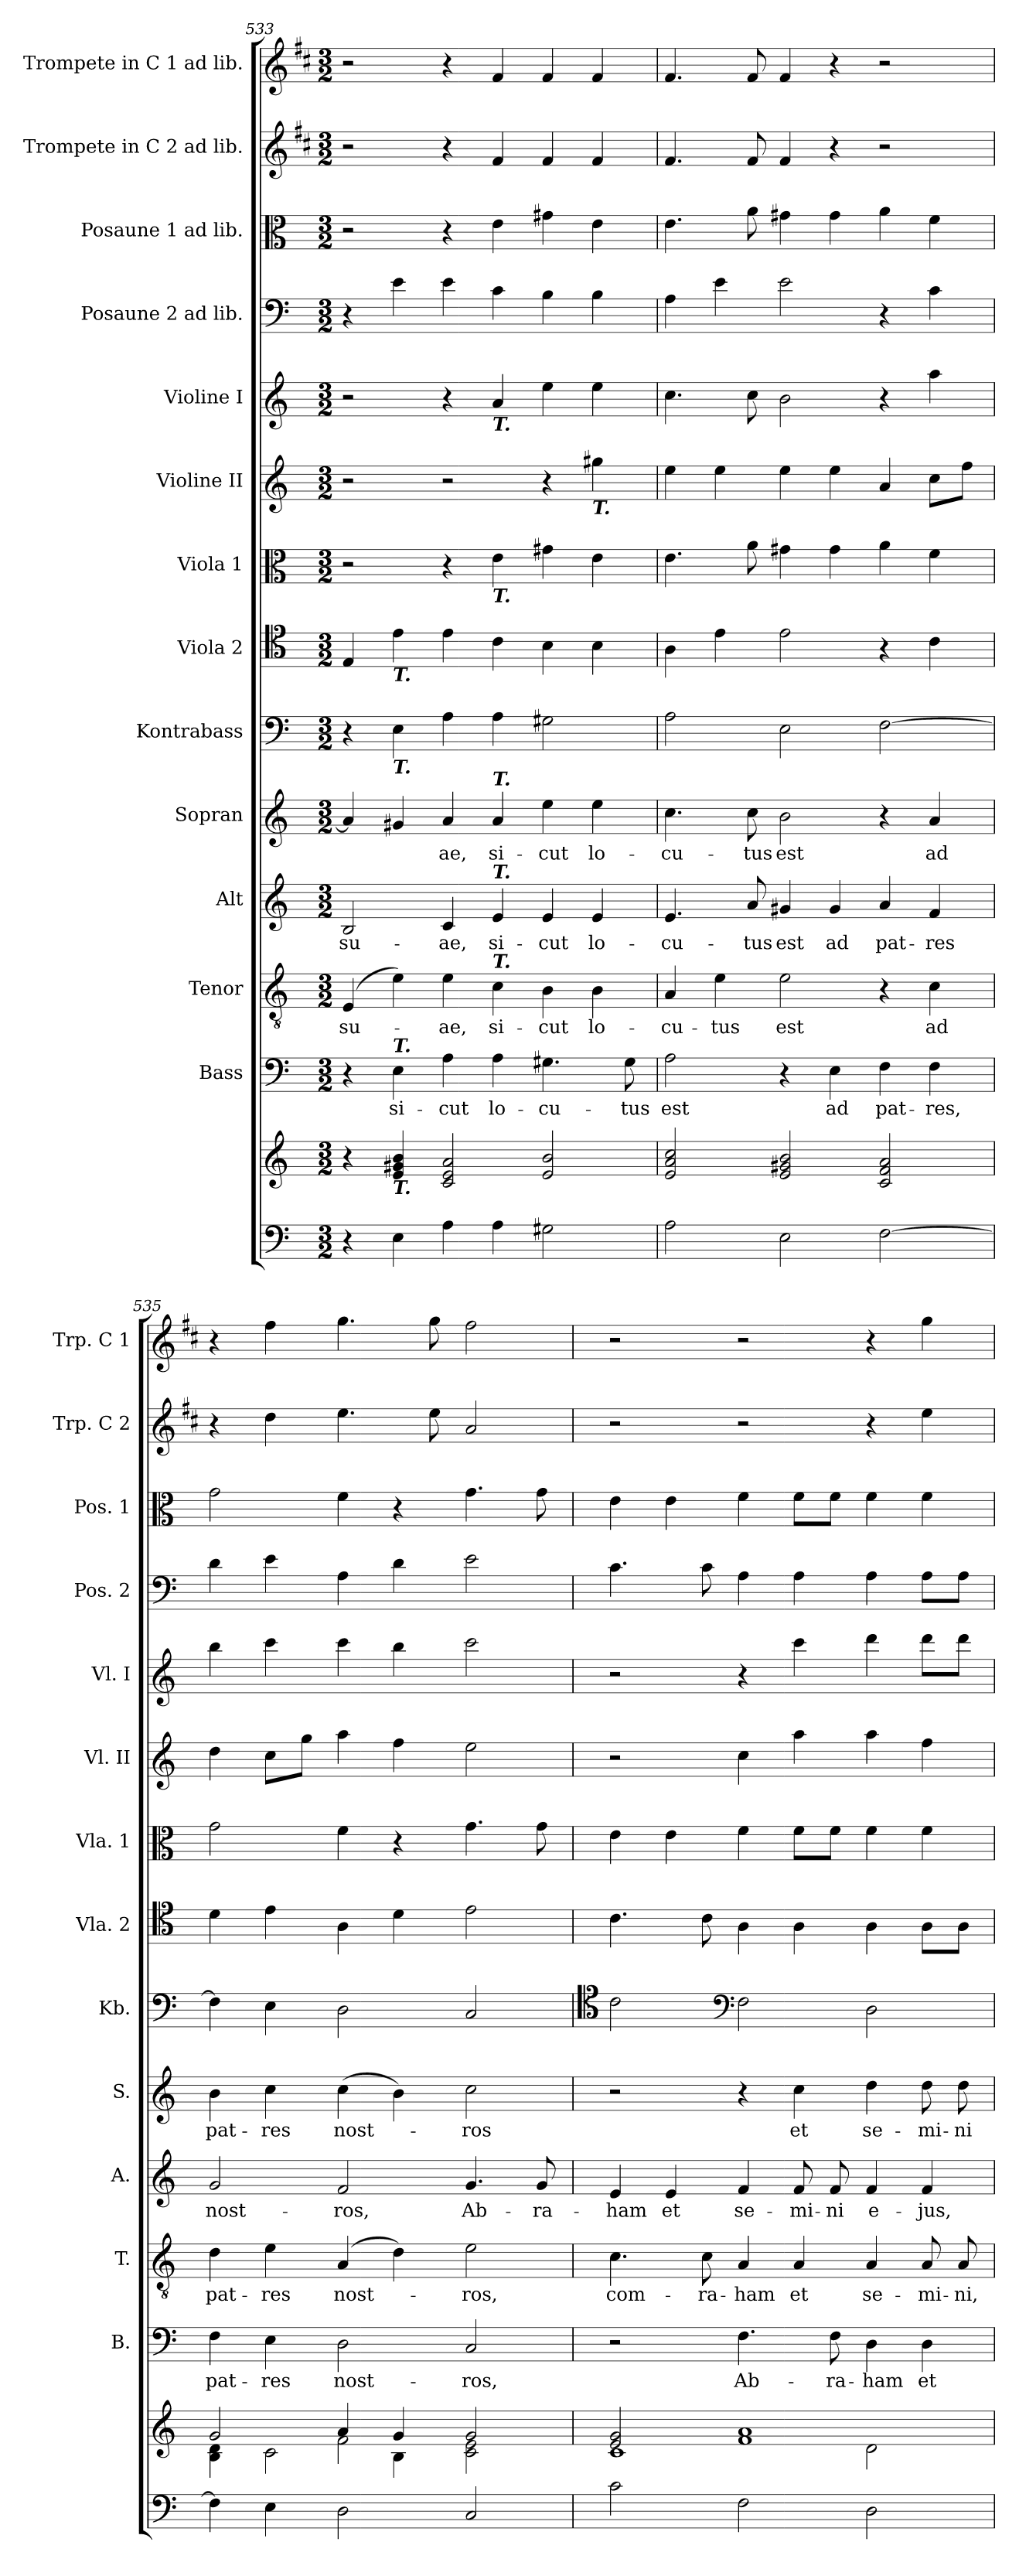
**kern	**kern	**kern	**text	**kern	**text	**kern	**text	**kern	**text	**kern	**kern	**kern	**kern	**kern	**kern	**kern	**kern	**kern
*part14	*part14	*part13	*part13	*part12	*part12	*part11	*part11	*part10	*part10	*part9	*part8	*part7	*part6	*part5	*part4	*part3	*part2	*part1
*staff15	*staff14	*staff13	*staff13	*staff12	*staff12	*staff11	*staff11	*staff10	*staff10	*staff9	*staff8	*staff7	*staff6	*staff5	*staff4	*staff3	*staff2	*staff1
*	*	*I"Bass	*	*I"Tenor	*	*I"Alt	*	*I"Sopran	*	*I"Kontrabass	*I"Viola 2	*I"Viola 1	*I"Violine II	*I"Violine I	*I"Posaune 2 ad lib.	*I"Posaune 1 ad lib.	*I"Trompete in C 2 ad lib.	*I"Trompete in C 1 ad lib.
*	*	*I'B.	*	*I'T.	*	*I'A.	*	*I'S.	*	*I'Kb.	*I'Vla. 2	*I'Vla. 1	*I'Vl. II	*I'Vl. I	*I'Pos. 2	*I'Pos. 1	*I'Trp. C 2	*I'Trp. C 1
*clefF4	*clefG2	*clefF4	*	*clefGv2	*	*clefG2	*	*clefG2	*	*clefF4	*clefC4	*clefC3	*clefG2	*clefG2	*clefF4	*clefC3	*clefG2	*clefG2
*	*	*	*	*	*	*	*	*	*	*ITrd7c12	*	*	*	*	*	*	*ITrd1c2	*ITrd1c2
*k[]	*k[]	*k[]	*	*k[]	*	*k[]	*	*k[]	*	*k[]	*k[]	*k[]	*k[]	*k[]	*k[]	*k[]	*k[]	*k[]
*C:	*C:	*C:	*	*C:	*	*C:	*	*C:	*	*C:	*C:	*C:	*C:	*C:	*C:	*C:	*C:	*C:
*M3/2	*M3/2	*M3/2	*	*M3/2	*	*M3/2	*	*M3/2	*	*M3/2	*M3/2	*M3/2	*M3/2	*M3/2	*M3/2	*M3/2	*M3/2	*M3/2
=533	=533	=533	=533	=533	=533	=533	=533	=533	=533	=533	=533	=533	=533	=533	=533	=533	=533	=533
!	!	!	!	!	!LO:LY:b	!	!LO:LY:b	!	!	!	!	!	!	!	!	!	!	!
4r	4r	4r	.	(4E/	su-	2B/	su-	4a/]	.	4r	4E/	2r	2r	2r	4r	2r	2r	2r
!	!	!	!	!	!	!	!	!	!	!	!LO:TX:b:Bi:t=T.	!	!	!	!	!	!	!
!	!	!	!	!	!	!	!	!	!	!LO:TX:b:Bi:t=T.	!	!	!	!	!	!	!	!
!	!	!LO:TX:a:Bi:t=T.	!	!	!	!	!	!	!	!	!	!	!	!	!	!	!	!
!	!LO:TX:b:Bi:t=T.	!	!	!	!	!	!	!	!	!	!	!	!	!	!	!	!	!
!	!	!	!LO:LY:b	!	!	!	!	!	!	!	!	!	!	!	!	!	!	!
4E\	4e/ 4g#X/ 4b/	4E\	si-	4e\)	.	.	.	4g#X/	.	4EE\	4e\	.	.	.	4e\	.	.	.
!	!	!	!LO:LY:b	!	!LO:LY:b	!	!LO:LY:b	!	!LO:LY:b	!	!	!	!	!	!	!	!	!
4A\	2c/ 2e/ 2a/	4A\	-cut	4e\	-ae,	4c/	-ae,	4a/	-ae,	4AA\	4e\	4r	2r	4r	4e\	4r	4r	4r
!	!	!	!	!	!	!	!	!	!	!	!	!	!	!LO:TX:b:Bi:t=T.	!	!	!	!
!	!	!	!	!	!	!	!	!	!	!	!	!LO:TX:b:Bi:t=T.	!	!	!	!	!	!
!	!	!	!	!	!	!	!	!LO:TX:a:Bi:t=T.	!	!	!	!	!	!	!	!	!	!
!	!	!	!	!	!	!LO:TX:a:Bi:t=T.	!	!	!	!	!	!	!	!	!	!	!	!
!	!	!	!	!LO:TX:a:Bi:t=T.	!	!	!	!	!	!	!	!	!	!	!	!	!	!
!	!	!	!LO:LY:b	!	!LO:LY:b	!	!LO:LY:b	!	!LO:LY:b	!	!	!	!	!	!	!	!	!
4A\	.	4A\	lo-	4c\	si-	4e/	si-	4a/	si-	4AA\	4c\	4e\	.	4a/	4c\	4e\	4e/	4e/
!	!	!	!LO:LY:b	!	!LO:LY:b	!	!LO:LY:b	!	!LO:LY:b	!	!	!	!	!	!	!	!	!
2G#X\	2e/ 2b/	4.G#X\	-cu-	4B\	-cut	4e/	-cut	4ee\	-cut	2GG#X\	4B\	4g#X\	4r	4ee\	4B\	4g#X\	4e/	4e/
!	!	!	!	!	!	!	!	!	!	!	!	!	!LO:TX:b:Bi:t=T.	!	!	!	!	!
!	!	!	!	!	!LO:LY:b	!	!LO:LY:b	!	!LO:LY:b	!	!	!	!	!	!	!	!	!
.	.	.	.	4B\	lo-	4e/	lo-	4ee\	lo-	.	4B\	4e\	4gg#X\	4ee\	4B\	4e\	4e/	4e/
!	!	!	!LO:LY:b	!	!	!	!	!	!	!	!	!	!	!	!	!	!	!
.	.	8G#\	-tus	.	.	.	.	.	.	.	.	.	.	.	.	.	.	.
=534	=534	=534	=534	=534	=534	=534	=534	=534	=534	=534	=534	=534	=534	=534	=534	=534	=534	=534
!	!	!	!LO:LY:b	!	!LO:LY:b	!	!LO:LY:b	!	!LO:LY:b	!	!	!	!	!	!	!	!	!
2A\	2e/ 2a/ 2cc/	2A\	est	4A/	-cu-	4.e/	-cu-	4.cc\	-cu-	2AA\	4A\	4.e\	4ee\	4.cc\	4A\	4.e\	4.e/	4.e/
!	!	!	!	!	!LO:LY:b	!	!	!	!	!	!	!	!	!	!	!	!	!
.	.	.	.	4e\	-tus	.	.	.	.	.	4e\	.	4ee\	.	4e\	.	.	.
!	!	!	!	!	!	!	!LO:LY:b	!	!LO:LY:b	!	!	!	!	!	!	!	!	!
.	.	.	.	.	.	8a/	-tus	8cc\	-tus	.	.	8a\	.	8cc\	.	8a\	8e/	8e/
!	!	!	!	!	!LO:LY:b	!	!LO:LY:b	!	!LO:LY:b	!	!	!	!	!	!	!	!	!
2E\	2e/ 2g#X/ 2b/	4r	.	2e\	est	4g#X/	est	2b\	est	2EE\	2e\	4g#X\	4ee\	2b\	2e\	4g#X\	4e/	4e/
!	!	!	!LO:LY:b	!	!	!	!LO:LY:b	!	!	!	!	!	!	!	!	!	!	!
.	.	4E\	ad	.	.	4g#/	ad	.	.	.	.	4g#\	4ee\	.	.	4g#\	4r	4r
!	!	!	!LO:LY:b	!	!	!	!LO:LY:b	!	!	!	!	!	!	!	!	!	!	!
[2F\	2c/ 2f/ 2a/	4F\	pat-	4r	.	4a/	pat-	4r	.	[2FF\	4r	4a\	4a/	4r	4r	4a\	2r	2r
!	!	!	!LO:LY:b	!	!LO:LY:b	!	!LO:LY:b	!	!LO:LY:b	!	!	!	!	!	!	!	!	!
.	.	4F\	-res,	4c\	ad	4f/	-res	4a/	ad	.	4c\	4f\	8cc\L	4aa\	4c\	4f\	.	.
.	.	.	.	.	.	.	.	.	.	.	.	.	8ff\J	.	.	.	.	.
!!LO:PB:g=z
=535	=535	=535	=535	=535	=535	=535	=535	=535	=535	=535	=535	=535	=535	=535	=535	=535	=535	=535
*	*^	*	*	*	*	*	*	*	*	*	*	*	*	*	*	*	*	*
*	*	*^	*	*	*	*	*	*	*	*	*	*	*	*	*	*	*	*	*
!	!	!	!	!	!LO:LY:b	!	!LO:LY:b	!	!LO:LY:b	!	!LO:LY:b	!	!	!	!	!	!	!	!	!
4F\]	2g/	4B\ 4d\	2ryy	4F\	pat-	4d\	pat-	2g/	nost-	4b\	pat-	4FF\]	4d\	2g\	4dd\	4bb\	4d\	2g\	4r	4r
!	!	!	!	!	!LO:LY:b	!	!LO:LY:b	!	!	!	!LO:LY:b	!	!	!	!	!	!	!	!	!
4E\	.	2c\	.	4E\	-res	4e\	-res	.	.	4cc\	-res	4EE\	4e\	.	8cc\L	4ccc\	4e\	.	4cc\	4ee\
.	.	.	.	.	.	.	.	.	.	.	.	.	.	.	8gg\J	.	.	.	.	.
!	!	!	!	!	!LO:LY:b	!	!LO:LY:b	!	!LO:LY:b	!	!LO:LY:b	!	!	!	!	!	!	!	!	!
2D\	4a/	.	2f\	2D\	nost-	(4A/	nost-	2f/	-ros,	(>4cc\	nost-	2DD\	4A\	4f\	4aa\	4ccc\	4A\	4f\	4.dd\	4.ff\
.	4g/	4B\	.	.	.	4d\)	.	.	.	4b\)	.	.	4d\	4r	4ff\	4bb\	4d\	4r	.	.
.	.	.	.	.	.	.	.	.	.	.	.	.	.	.	.	.	.	.	8dd\	8ff\
!	!	!	!	!	!LO:LY:b	!	!LO:LY:b	!	!LO:LY:b	!	!LO:LY:b	!	!	!	!	!	!	!	!	!
2C/	2g/	2c\ 2e\	2ryy	2C/	-ros,	2e\	-ros,	4.g/	Ab-	2cc\	-ros	2CC/	2e\	4.g\	2ee\	2ccc\	2e\	4.g\	2g/	2ee\
!	!	!	!	!	!	!	!	!	!LO:LY:b	!	!	!	!	!	!	!	!	!	!	!
.	.	.	.	.	.	.	.	8g/	-ra-	.	.	.	.	8g\	.	.	.	8g\	.	.
*	*v	*v	*v	*	*	*	*	*	*	*	*	*	*	*	*	*	*	*	*	*
=536	=536	=536	=536	=536	=536	=536	=536	=536	=536	=536	=536	=536	=536	=536	=536	=536	=536	=536
*	*	*	*	*	*	*	*	*	*	*clefC4	*	*	*	*	*	*	*	*
*	*^	*	*	*	*	*	*	*	*	*	*	*	*	*	*	*	*	*
!	!	!	!	!	!	!LO:LY:b	!	!LO:LY:b	!	!	!	!	!	!	!	!	!	!	!
2c\	2e/ 2g/	1c	2r	.	4.c\	com-	4e/	-ham	2r	.	2C\	4.c\	4e\	2r	2r	4.c\	4e\	2r	2r
!	!	!	!	!	!	!	!	!LO:LY:b	!	!	!	!	!	!	!	!	!	!	!
.	.	.	.	.	.	.	4e/	et	.	.	.	.	4e\	.	.	.	4e\	.	.
!	!	!	!	!	!	!LO:LY:b	!	!	!	!	!	!	!	!	!	!	!	!	!
.	.	.	.	.	8c\	-ra-	.	.	.	.	.	8c\	.	.	.	8c\	.	.	.
*	*	*	*	*	*	*	*	*	*	*	*clefF4	*	*	*	*	*	*	*	*
!	!	!	!	!LO:LY:b	!	!LO:LY:b	!	!LO:LY:b	!	!	!	!	!	!	!	!	!	!	!
2F\	1f 1a	.	4.F\	Ab-	4A/	-ham	4f/	se-	4r	.	2FF\	4A\	4f\	4cc\	4r	4A\	4f\	2r	2r
!	!	!	!	!	!	!LO:LY:b	!	!LO:LY:b	!	!LO:LY:b	!	!	!	!	!	!	!	!	!
.	.	.	.	.	4A/	et	8f/	-mi-	4cc\	et	.	4A\	8f\L	4aa\	4ccc\	4A\	8f\L	.	.
!	!	!	!	!LO:LY:b	!	!	!	!LO:LY:b	!	!	!	!	!	!	!	!	!	!	!
.	.	.	8F\	-ra-	.	.	8f/	-ni	.	.	.	.	8f\J	.	.	.	8f\J	.	.
!	!	!	!	!LO:LY:b	!	!LO:LY:b	!	!LO:LY:b	!	!LO:LY:b	!	!	!	!	!	!	!	!	!
2D\	.	2d\	4D\	-ham	4A/	se-	4f/	e-	4dd\	se-	2DD\	4A\	4f\	4aa\	4ddd\	4A\	4f\	4r	4r
!	!	!	!	!LO:LY:b	!	!LO:LY:b	!	!LO:LY:b	!	!LO:LY:b	!	!	!	!	!	!	!	!	!
.	.	.	4D\	et	8A/	-mi-	4f/	-jus,	8dd\	-mi-	.	8A\L	4f\	4ff\	8ddd\L	8A\L	4f\	4dd\	4ff\
!	!	!	!	!	!	!LO:LY:b	!	!	!	!LO:LY:b	!	!	!	!	!	!	!	!	!
.	.	.	.	.	8A/	-ni,	.	.	8dd\	-ni	.	8A\J	.	.	8ddd\J	8A\J	.	.	.
*	*v	*v	*	*	*	*	*	*	*	*	*	*	*	*	*	*	*	*	*
=	=	=	=	=	=	=	=	=	=	=	=	=	=	=	=	=	=	=
*-	*-	*-	*-	*-	*-	*-	*-	*-	*-	*-	*-	*-	*-	*-	*-	*-	*-	*-
